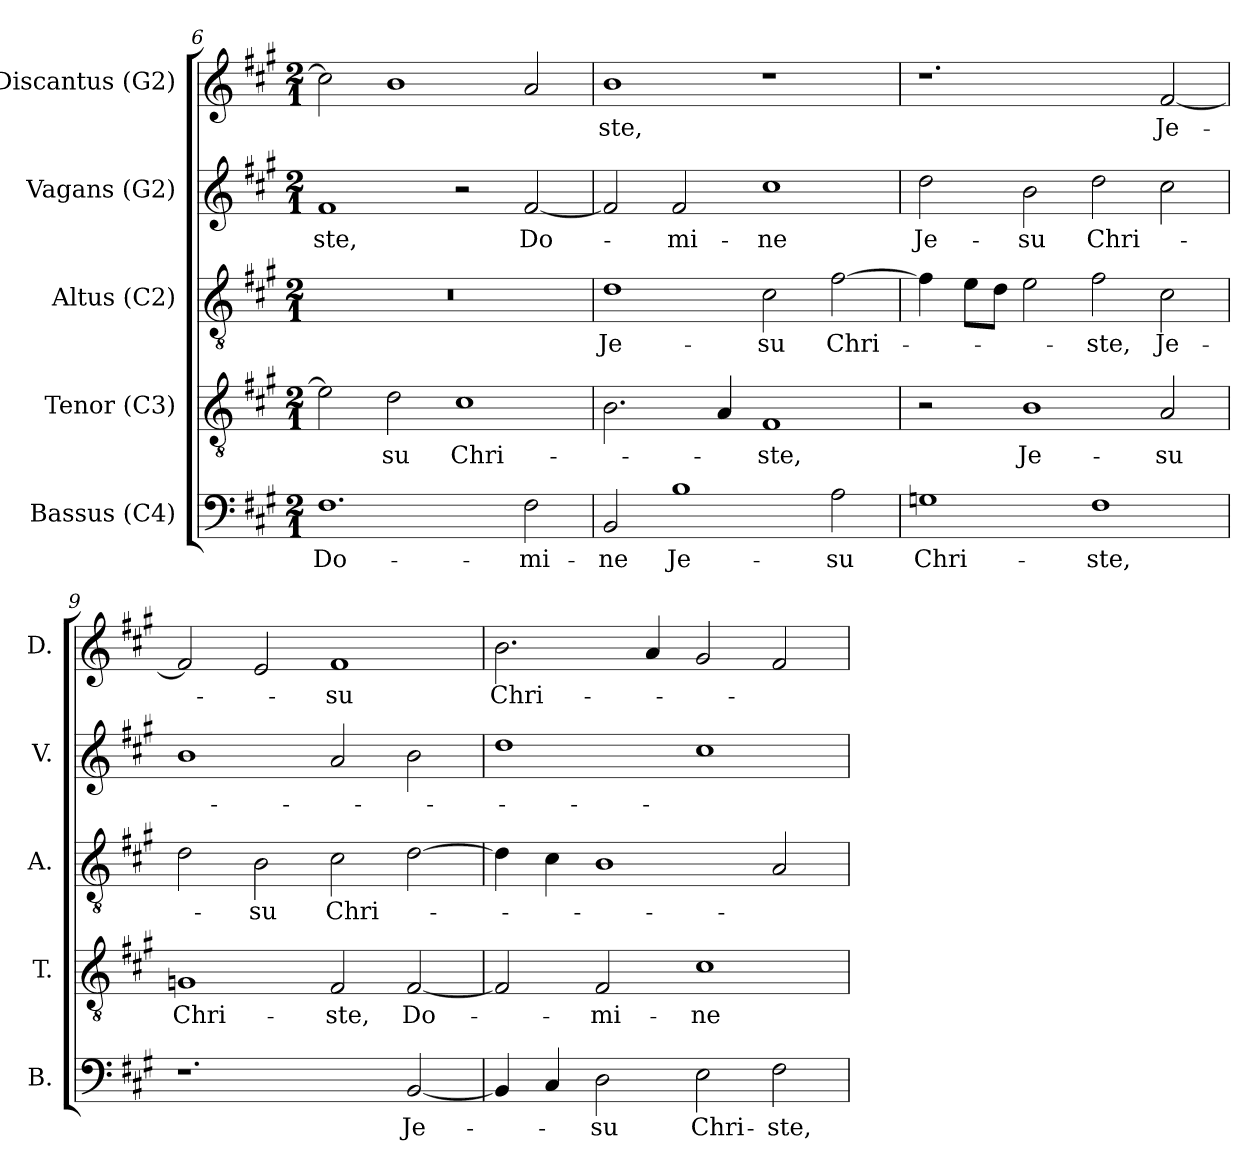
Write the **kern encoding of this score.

**kern	**text	**kern	**text	**kern	**text	**kern	**text	**kern	**text
*part5	*part5	*part4	*part4	*part3	*part3	*part2	*part2	*part1	*part1
*staff5	*staff5	*staff4	*staff4	*staff3	*staff3	*staff2	*staff2	*staff1	*staff1
*I"Bassus (C4)	*	*I"Tenor (C3)	*	*I"Altus (C2)	*	*I"Vagans (G2)	*	*I"Discantus (G2)	*
*I'B.	*	*I'T.	*	*I'A.	*	*I'V.	*	*I'D.	*
*clefF4	*	*clefGv2	*	*clefGv2	*	*clefG2	*	*clefG2	*
*	*	*ITrd7c12	*	*ITrd7c12	*	*ITrd7c12	*	*	*
*k[f#c#g#]	*	*k[f#c#g#]	*	*k[f#c#g#]	*	*k[f#c#g#]	*	*k[f#c#g#]	*
*A:	*	*A:	*	*A:	*	*A:	*	*A:	*
*M2/1	*	*M2/1	*	*M2/1	*	*M2/1	*	*M2/1	*
=6	=6	=6	=6	=6	=6	=6	=6	=6	=6
!	!LO:LY:b:color=#000000	!	!	!LO:N:vis=1	!	!	!	!	!
!	!	!	!	!	!	!	!LO:LY:b:color=#000000	!	!
1.F#i	Do-	2Ei\]	.	0r	.	1F#i	-ste,	2cc#i\]	.
!	!	!	!LO:LY:b:color=#000000	!	!	!	!	!	!
.	.	2Di\	-su	.	.	.	.	1bi	.
!	!	!	!LO:LY:b:color=#000000	!	!	!	!	!	!
.	.	1C#i	Chri-	.	.	2r	.	.	.
!	!LO:LY:b:color=#000000	!	!	!	!	!	!	!	!
!	!	!	!	!	!	!	!LO:LY:b:color=#000000	!	!
2F#i\	-mi-	.	.	.	.	[2F#i/	Do-	2ai/	.
=7	=7	=7	=7	=7	=7	=7	=7	=7	=7
!	!LO:LY:b:color=#000000	!	!	!	!	!	!	!	!
!	!	!	!	!	!LO:LY:b:color=#000000	!	!	!	!
!	!	!	!	!	!	!	!	!	!LO:LY:b:color=#000000
2BBi/	-ne	2.BBi\	.	1Di	Je-	2F#i/]	.	1bi	-ste,
!	!LO:LY:b:color=#000000	!	!	!	!	!	!	!	!
!	!	!	!	!	!	!	!LO:LY:b:color=#000000	!	!
1Bi	Je-	.	.	.	.	2F#i/	-mi-	.	.
.	.	4AAi/	.	.	.	.	.	.	.
!	!	!	!LO:LY:b:color=#000000	!	!	!	!	!	!
!	!	!	!	!	!LO:LY:b:color=#000000	!	!	!	!
!	!	!	!	!	!	!	!LO:LY:b:color=#000000	!	!
.	.	1FF#i	-ste,	2C#i\	-su	1c#i	-ne	1r	.
!	!LO:LY:b:color=#000000	!	!	!	!	!	!	!	!
!	!	!	!	!	!LO:LY:b:color=#000000	!	!	!	!
2Ai\	-su	.	.	[2F#i\	Chri-	.	.	.	.
=8	=8	=8	=8	=8	=8	=8	=8	=8	=8
!	!LO:LY:b:color=#000000	!	!	!	!	!	!	!	!
!	!	!	!	!	!	!	!LO:LY:b:color=#000000	!	!
1Gni	Chri-	2r	.	4F#i\]	.	2di\	Je-	1.r	.
.	.	.	.	8Ei\L	.	.	.	.	.
.	.	.	.	8Di\J	.	.	.	.	.
!	!	!	!LO:LY:b:color=#000000	!	!	!	!	!	!
!	!	!	!	!	!	!	!LO:LY:b:color=#000000	!	!
.	.	1BBi	Je-	2Ei\	.	2Bi\	-su	.	.
!	!LO:LY:b:color=#000000	!	!	!	!	!	!	!	!
!	!	!	!	!	!LO:LY:b:color=#000000	!	!	!	!
!	!	!	!	!	!	!	!LO:LY:b:color=#000000	!	!
1F#i	-ste,	.	.	2F#i\	-ste,	2di\	Chri-	.	.
!	!	!	!LO:LY:b:color=#000000	!	!	!	!	!	!
!	!	!	!	!	!LO:LY:b:color=#000000	!	!	!	!
!	!	!	!	!	!	!	!	!	!LO:LY:b:color=#000000
.	.	2AAi/	-su	2C#i\	Je-	2c#i\	.	[2f#i/	Je-
!!LO:LB:g=z
=9	=9	=9	=9	=9	=9	=9	=9	=9	=9
!	!	!	!LO:LY:b:color=#000000	!	!	!	!	!	!
1.r	.	1GGni	Chri-	2Di\	.	1Bi	.	2f#i/]	.
!	!	!	!	!	!LO:LY:b:color=#000000	!	!	!	!
.	.	.	.	2BBi\	-su	.	.	2ei/	.
!	!	!	!LO:LY:b:color=#000000	!	!	!	!	!	!
!	!	!	!	!	!LO:LY:b:color=#000000	!	!	!	!
!	!	!	!	!	!	!	!	!	!LO:LY:b:color=#000000
.	.	2FF#i/	-ste,	2C#i\	Chri-	2Ai/	.	1f#i	-su
!	!LO:LY:b:color=#000000	!	!	!	!	!	!	!	!
!	!	!	!LO:LY:b:color=#000000	!	!	!	!	!	!
[2BBi/	Je-	[2FF#i/	Do-	[2Di\	.	2Bi\	.	.	.
=10	=10	=10	=10	=10	=10	=10	=10	=10	=10
!	!	!	!	!	!	!	!	!	!LO:LY:b:color=#000000
4BBi/]	.	2FF#i/]	.	4Di\]	.	1di	.	2.bi\	Chri-
4C#i/	.	.	.	4C#i\	.	.	.	.	.
!	!LO:LY:b:color=#000000	!	!	!	!	!	!	!	!
!	!	!	!LO:LY:b:color=#000000	!	!	!	!	!	!
2Di\	-su	2FF#i/	-mi-	1BBi	.	.	.	.	.
.	.	.	.	.	.	.	.	4ai/	.
!	!LO:LY:b:color=#000000	!	!	!	!	!	!	!	!
!	!	!	!LO:LY:b:color=#000000	!	!	!	!	!	!
2Ei\	Chri-	1C#i	-ne	.	.	1c#i	.	2g#i/	.
!	!LO:LY:b:color=#000000	!	!	!	!	!	!	!	!
2F#i\	-ste,	.	.	2AAi/	.	.	.	2f#i/	.
=	=	=	=	=	=	=	=	=	=
*-	*-	*-	*-	*-	*-	*-	*-	*-	*-
